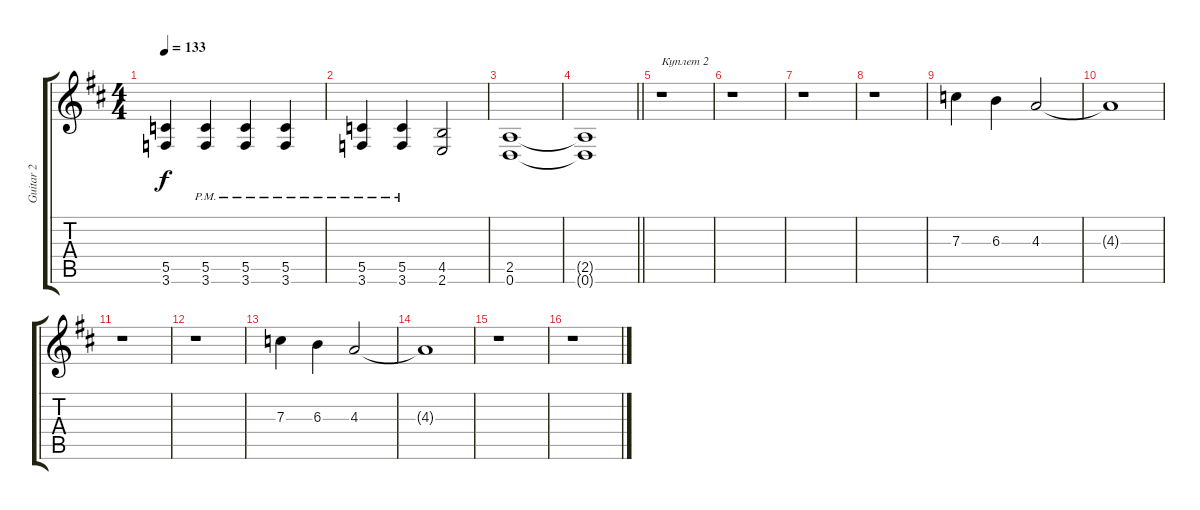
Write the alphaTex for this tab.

\track ("Guitar 2" "Guitar 2") {instrument overdrivenguitar}
\staff {score tabs}
\tuning (D4 A3 F3 C3 G2 D2) {hide}
\ts (4 4)
\tempo 133
\clef g2
\ks bminor
(5.5 3.6).4{dy f} (5.5 3.6{pm}).4 (5.5 3.6{pm}).4 (5.5 3.6{pm}).4 |
(5.5 3.6{pm}).4 (5.5 3.6{pm}).4 (4.5 2.6).2 |
(2.5 0.6).1 |
\barLineRight lightlight
(2.5{t} 0.6{t}).1 |
r.1{txt "Куплет 2"} |
r.1 |
r.1 |
r.1 |
7.3.4 6.3.4 4.3.2 |
4.3{t}.1 |
r.1 |
r.1 |
7.3.4 6.3.4 4.3.2 |
4.3{t}.1 |
r.1 |
r.1
